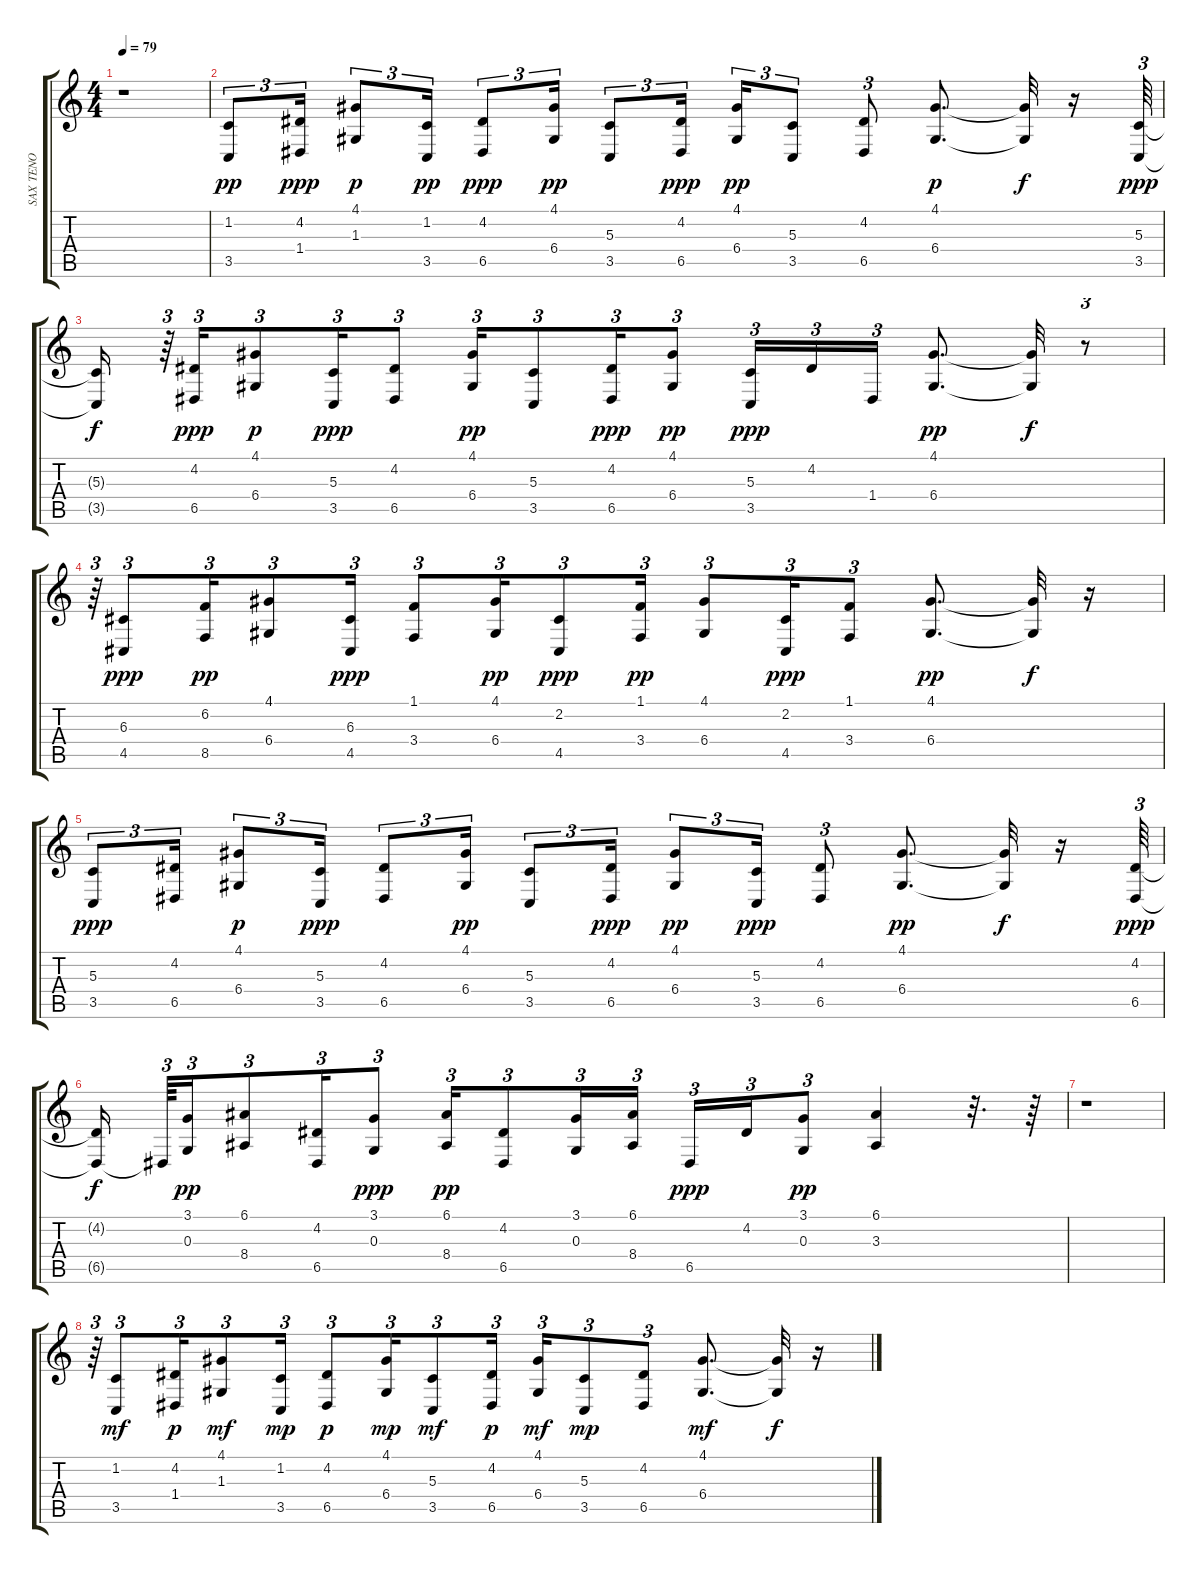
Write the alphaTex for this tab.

\track ("SAX TENO" "SAX TENO") {instrument trumpet}
\staff {score tabs}
\tuning (E4 B3 G3 D3 A2 E2) {hide}
\ts (4 4)
\tempo 79
\clef g2
\ks c
r.1{dy p} |
(1.2 3.5).8{tu (3 2) dy pp} (4.2 1.4).16{tu (3 2) dy ppp} (4.1 1.3).8{tu (3 2) dy p} (1.2 3.5).16{tu (3 2) dy pp} (4.2 6.5).8{tu (3 2) dy ppp} (4.1 6.4).16{tu (3 2) dy pp} (5.3 3.5).8{tu (3 2)} (4.2 6.5).16{tu (3 2) dy ppp} (4.1 6.4).16{tu (3 2) dy pp} (5.3 3.5).8{tu (3 2)} (4.2 6.5).8{tu (3 2)} (4.1 6.4).8{d dy p} (4.1{t} 6.4{t}).32{dy f} r.16 (5.3 3.5).64{tu (3 2) dy ppp} |
(5.3{t} 3.5{t}).16{dy f} r.64{tu (3 2)} (4.2 6.5).16{tu (3 2) dy ppp} (4.1 6.4).8{tu (3 2) dy p} (5.3 3.5).16{tu (3 2) dy ppp} (4.2 6.5).8{tu (3 2)} (4.1 6.4).16{tu (3 2) dy pp} (5.3 3.5).8{tu (3 2)} (4.2 6.5).16{tu (3 2) dy ppp} (4.1 6.4).8{tu (3 2) dy pp} (5.3 3.5).16{tu (3 2) dy ppp} 4.2.16{tu (3 2)} 1.4.16{tu (3 2)} (4.1 6.4).8{d dy pp} (4.1{t} 6.4{t}).32{dy f} r.8{tu (3 2)} |
r.64{tu (3 2)} (6.3 4.5).8{tu (3 2) dy ppp} (6.2 8.5).16{tu (3 2) dy pp} (4.1 6.4).8{tu (3 2)} (6.3 4.5).16{tu (3 2) dy ppp} (1.1 3.4).8{tu (3 2)} (4.1 6.4).16{tu (3 2) dy pp} (2.2 4.5).8{tu (3 2) dy ppp} (1.1 3.4).16{tu (3 2) dy pp} (4.1 6.4).8{tu (3 2)} (2.2 4.5).16{tu (3 2) dy ppp} (1.1 3.4).8{tu (3 2)} (4.1 6.4).8{d dy pp} (4.1{t} 6.4{t}).32{dy f} r.16 |
(5.3 3.5).8{tu (3 2) dy ppp} (4.2 6.5).16{tu (3 2)} (4.1 6.4).8{tu (3 2) dy p} (5.3 3.5).16{tu (3 2) dy ppp} (4.2 6.5).8{tu (3 2)} (4.1 6.4).16{tu (3 2) dy pp} (5.3 3.5).8{tu (3 2)} (4.2 6.5).16{tu (3 2) dy ppp} (4.1 6.4).8{tu (3 2) dy pp} (5.3 3.5).16{tu (3 2) dy ppp} (4.2 6.5).8{tu (3 2)} (4.1 6.4).8{d dy pp} (4.1{t} 6.4{t}).32{dy f} r.16 (4.2 6.5).64{tu (3 2) dy ppp} |
(4.2{t} 6.5{t}).16{dy f} 6.5{t}.64{tu (3 2)} (3.1 0.3).16{tu (3 2) dy pp} (6.1 8.4).8{tu (3 2)} (4.2 6.5).16{tu (3 2)} (3.1 0.3).8{tu (3 2) dy ppp} (6.1 8.4).16{tu (3 2) dy pp} (4.2 6.5).8{tu (3 2)} (3.1 0.3).16{tu (3 2)} (6.1 8.4).16{tu (3 2)} 6.5.16{tu (3 2) dy ppp} 4.2.16{tu (3 2)} (3.1 0.3).8{tu (3 2) dy pp} (6.1 3.3).4 r.32{d} r.64 |
r.1 |
r.64{tu (3 2)} (1.2 3.5).8{tu (3 2) dy mf} (4.2 1.4).16{tu (3 2) dy p} (4.1 1.3).8{tu (3 2) dy mf} (1.2 3.5).16{tu (3 2) dy mp} (4.2 6.5).8{tu (3 2) dy p} (4.1 6.4).16{tu (3 2) dy mp} (5.3 3.5).8{tu (3 2) dy mf} (4.2 6.5).16{tu (3 2) dy p} (4.1 6.4).16{tu (3 2) dy mf} (5.3 3.5).8{tu (3 2) dy mp} (4.2 6.5).8{tu (3 2)} (4.1 6.4).8{d dy mf} (4.1{t} 6.4{t}).32{dy f} r.16
